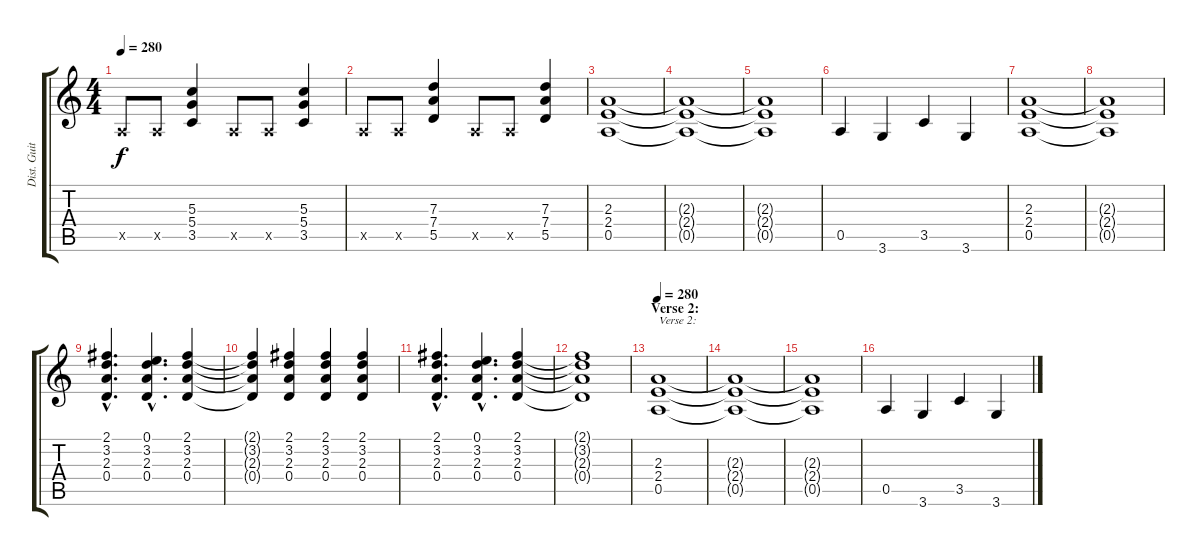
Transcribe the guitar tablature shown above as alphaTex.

\track ("Dist. Guitar 1" "Dist. Guit") {instrument overdrivenguitar}
\staff {score tabs}
\tuning (E4 B3 G3 D3 A2 E2) {hide}
\ts (4 4)
\tempo 280
\clef g2
\ks c
0.5{x}.8{dy f} 0.5{x}.8 (5.3 5.4 3.5).4 0.5{x}.8 0.5{x}.8 (5.3 5.4 3.5).4 |
0.5{x}.8 0.5{x}.8 (7.3 7.4 5.5).4 0.5{x}.8 0.5{x}.8 (7.3 7.4 5.5).4 |
(2.3 2.4 0.5).1 |
(2.3{t} 2.4{t} 0.5{t}).1 |
(2.3{t} 2.4{t} 0.5{t}).1 |
0.5.4 3.6.4 3.5.4 3.6.4 |
(2.3 2.4 0.5).1 |
(2.3{t} 2.4{t} 0.5{t}).1 |
(2.1{hac} 3.2{hac} 2.3{hac} 0.4{hac}).4{d} (0.1{hac} 3.2{hac} 2.3{hac} 0.4{hac}).4{d} (2.1 3.2 2.3 0.4).4 |
(2.1{t} 3.2{t} 2.3{t} 0.4{t}).4 (2.1 3.2 2.3 0.4).4 (2.1 3.2 2.3 0.4).4 (2.1 3.2 2.3 0.4).4 |
(2.1{hac} 3.2{hac} 2.3{hac} 0.4{hac}).4{d} (0.1{hac} 3.2{hac} 2.3{hac} 0.4{hac}).4{d} (2.1 3.2 2.3 0.4).4 |
(2.1{t} 3.2{t} 2.3{t} 0.4{t}).1 |
\section ("" "Verse 2:")
\tempo 280
(2.3 2.4 0.5).1{txt "Verse 2:"} |
(2.3{t} 2.4{t} 0.5{t}).1 |
(2.3{t} 2.4{t} 0.5{t}).1 |
0.5.4 3.6.4 3.5.4 3.6.4
